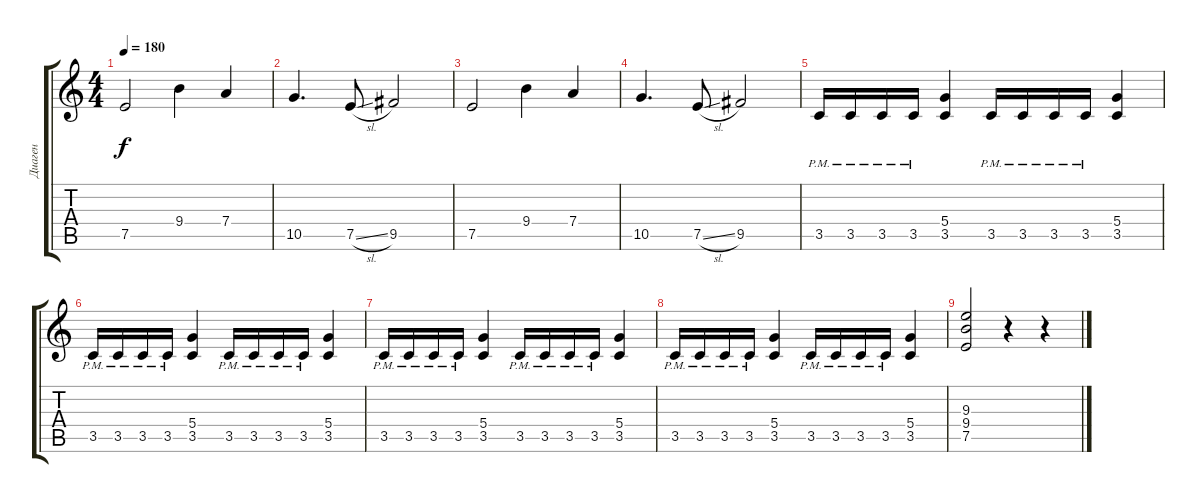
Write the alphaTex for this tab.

\track ("Диаген" "Диаген") {instrument overdrivenguitar}
\staff {score tabs}
\tuning (E4 B3 G3 D3 A2 E2) {hide}
\ts (4 4)
\tempo 180
\clef g2
\ks c
7.5.2{dy f} 9.4.4 7.4.4 |
10.5.4{d} 7.5{sl}.8 9.5.2 |
7.5.2 9.4.4 7.4.4 |
10.5.4{d} 7.5{sl}.8 9.5.2 |
3.5{pm}.16 3.5{pm}.16 3.5{pm}.16 3.5{pm}.16 (5.4 3.5).4 3.5{pm}.16 3.5{pm}.16 3.5{pm}.16 3.5{pm}.16 (5.4 3.5).4 |
3.5{pm}.16 3.5{pm}.16 3.5{pm}.16 3.5{pm}.16 (5.4 3.5).4 3.5{pm}.16 3.5{pm}.16 3.5{pm}.16 3.5{pm}.16 (5.4 3.5).4 |
3.5{pm}.16 3.5{pm}.16 3.5{pm}.16 3.5{pm}.16 (5.4 3.5).4 3.5{pm}.16 3.5{pm}.16 3.5{pm}.16 3.5{pm}.16 (5.4 3.5).4 |
3.5{pm}.16 3.5{pm}.16 3.5{pm}.16 3.5{pm}.16 (5.4 3.5).4 3.5{pm}.16 3.5{pm}.16 3.5{pm}.16 3.5{pm}.16 (5.4 3.5).4 |
(9.3 9.4 7.5).2 r.4 r.4
